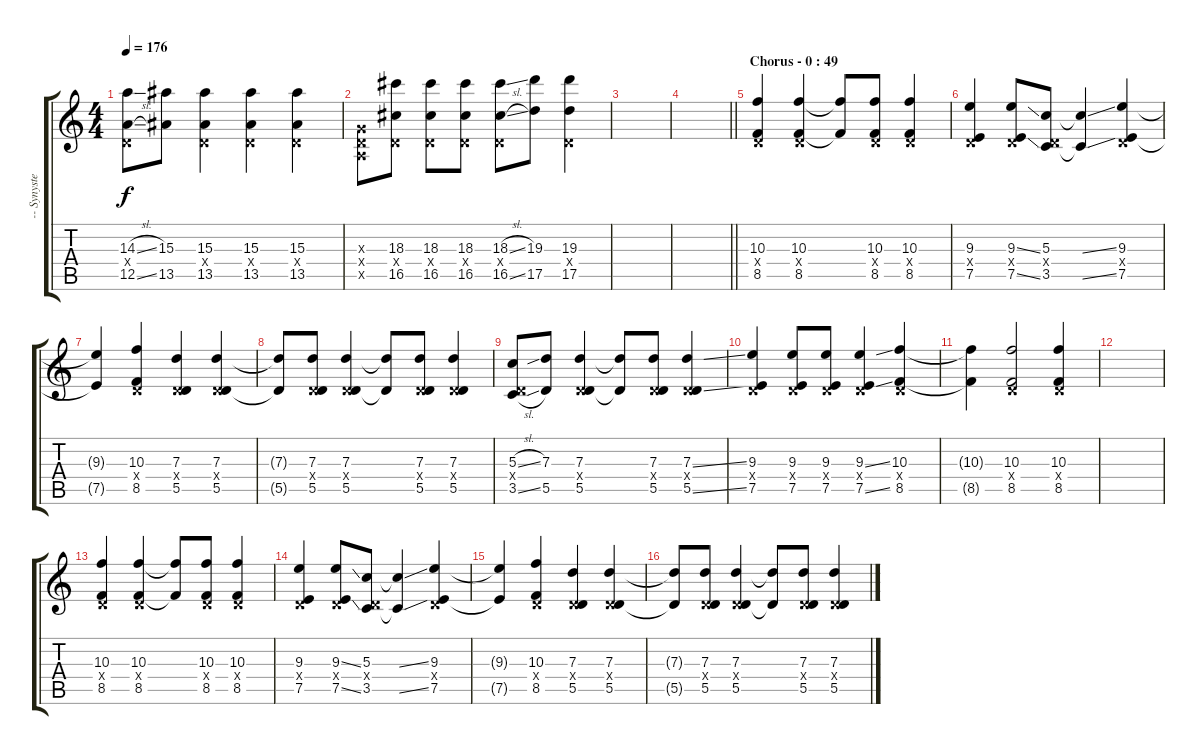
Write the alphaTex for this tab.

\track ("-- Synyster Gates - Lead" "-- Synyste") {instrument distortionguitar}
\staff {score tabs}
\tuning (E4 B3 G3 D3 A2 D2) {hide}
\ts (4 4)
\tempo 176
\clef g2
\ks c
(14.3{sl} 0.4{x} 12.5{sl}).8{dy f} (15.3 13.5).8 (15.3 0.4{x} 13.5).4 (15.3 0.4{x} 13.5).4 (15.3 0.4{x} 13.5).4 |
(0.3{x} 0.4{x} 0.5{x}).8 (18.3 0.4{x} 16.5).8 (18.3 0.4{x} 16.5).8 (18.3 0.4{x} 16.5).8 (18.3{sl} 0.4{x} 16.5{sl}).8 (19.3 17.5).8 (19.3 0.4{x} 17.5).4 |
|
\barLineRight lightlight
|
\section ("" "Chorus - 0 : 49")
(10.3 0.4{x} 8.5).4 (10.3 0.4{x} 8.5).4 (10.3{t} 8.5{t}).8 (10.3 0.4{x} 8.5).8 (10.3 0.4{x} 8.5).4 |
(9.3 0.4{x} 7.5).4 (9.3{ss} 0.4{x} 7.5{ss}).8 (5.3 0.4{x} 3.5).8 (5.3{ss t} 3.5{ss t}).4 (9.3 0.4{x} 7.5).4 |
(9.3{t} 7.5{t}).4 (10.3 0.4{x} 8.5).4 (7.3 0.4{x} 5.5).4 (7.3 0.4{x} 5.5).4 |
(7.3{t} 5.5{t}).8 (7.3 0.4{x} 5.5).8 (7.3 0.4{x} 5.5).4 (7.3{t} 5.5{t}).8 (7.3 0.4{x} 5.5).8 (7.3 0.4{x} 5.5).4 |
(5.3{sl} 0.4{x} 3.5{sl}).8 (7.3 5.5).8 (7.3 0.4{x} 5.5).4 (7.3{t} 5.5{t}).8 (7.3 0.4{x} 5.5).8 (7.3{ss} 0.4{x} 5.5{ss}).4 |
(9.3 0.4{x} 7.5).4 (9.3 0.4{x} 7.5).8 (9.3 0.4{x} 7.5).8 (9.3{ss} 0.4{x} 7.5{ss}).4 (10.3 0.4{x} 8.5).4 |
(10.3{t} 8.5{t}).4 (10.3 0.4{x} 8.5).2 (10.3 0.4{x} 8.5).4 |
|
(10.3 0.4{x} 8.5).4 (10.3 0.4{x} 8.5).4 (10.3{t} 8.5{t}).8 (10.3 0.4{x} 8.5).8 (10.3 0.4{x} 8.5).4 |
(9.3 0.4{x} 7.5).4 (9.3{ss} 0.4{x} 7.5{ss}).8 (5.3 0.4{x} 3.5).8 (5.3{ss t} 3.5{ss t}).4 (9.3 0.4{x} 7.5).4 |
(9.3{t} 7.5{t}).4 (10.3 0.4{x} 8.5).4 (7.3 0.4{x} 5.5).4 (7.3 0.4{x} 5.5).4 |
(7.3{t} 5.5{t}).8 (7.3 0.4{x} 5.5).8 (7.3 0.4{x} 5.5).4 (7.3{t} 5.5{t}).8 (7.3 0.4{x} 5.5).8 (7.3 0.4{x} 5.5).4
